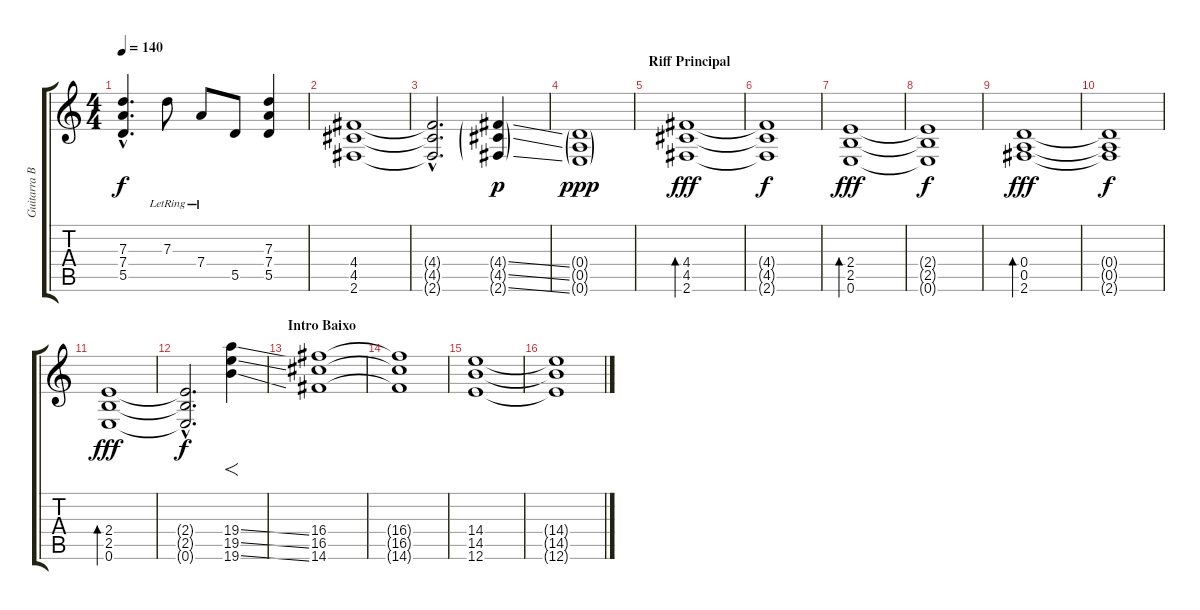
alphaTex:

\track ("Guitarra Base" "Guitarra B") {instrument overdrivenguitar}
\staff {score tabs}
\tuning (E4 B3 G3 D3 A2 E2) {hide}
\ts (4 4)
\tempo 140
\clef g2
\ks c
(7.3{hac} 7.4{hac} 5.5{hac}).4{d dy f} 7.3{lr}.8 7.4{lr}.8 5.5.8 (7.3 7.4 5.5).4 |
(4.4 4.5 2.6).1 |
(4.4{hac t} 4.5{hac t} 2.6{hac t}).2{d} (4.4{ss g} 4.5{ss g} 2.6{ss g}).4{dy p} |
(0.4{g} 0.5{g} 0.6{g}).1{dy ppp} |
\section ("" "Riff Principal")
(4.4 4.5 2.6).1{bd 240 dy fff instrument electricguitarjazz} |
(4.4{t} 4.5{t} 2.6{t}).1{dy f} |
(2.4 2.5 0.6).1{bd 240 dy fff} |
(2.4{t} 2.5{t} 0.6{t}).1{dy f} |
(0.4 0.5 2.6).1{bd 240 dy fff} |
(0.4{t} 0.5{t} 2.6{t}).1{dy f} |
(2.4 2.5 0.6).1{bd 240 dy fff} |
(2.4{hac t} 2.5{hac t} 0.6{hac t}).2{d dy f} (19.4{ss} 19.5{ss} 19.6{ss}).4{f instrument overdrivenguitar} |
\section ("" "Intro Baixo")
(16.4 16.5 14.6).1 |
(16.4{t} 16.5{t} 14.6{t}).1 |
(14.4 14.5 12.6).1 |
(14.4{t} 14.5{t} 12.6{t}).1
